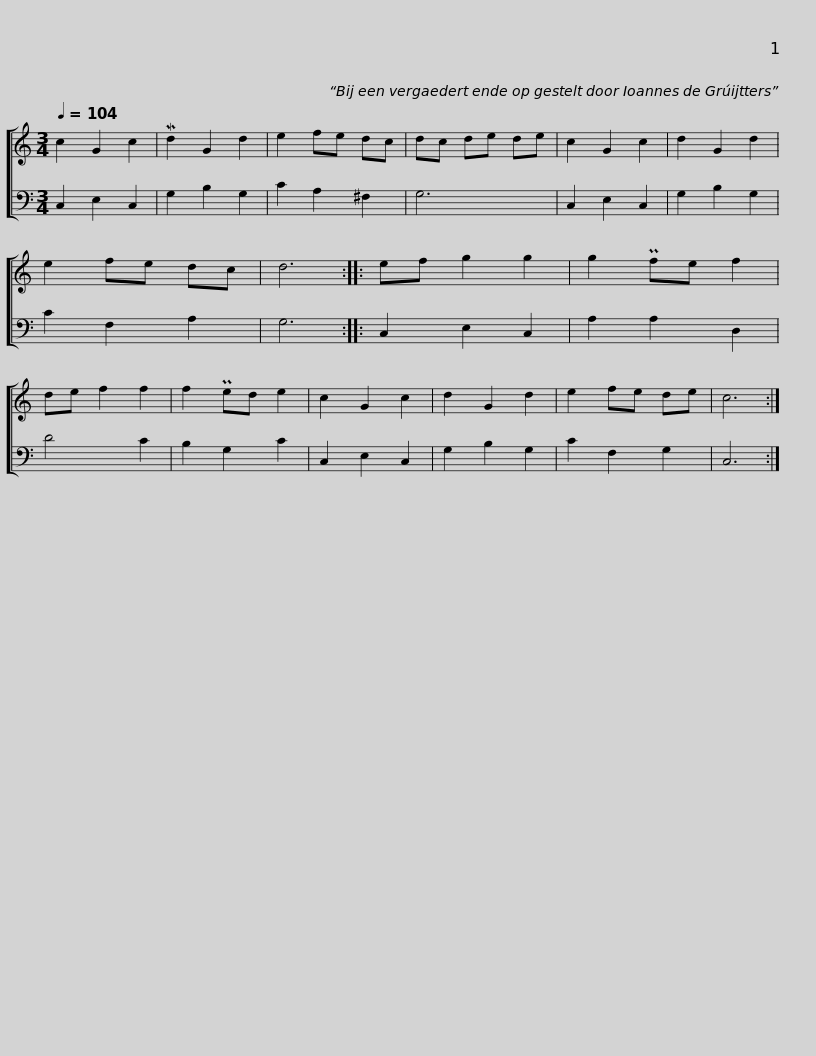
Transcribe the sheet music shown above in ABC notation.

X:1
%%score [ 1 2 ]
L:1/8
Q:1/4=104
M:3/4
I:linebreak $
K:C
V:1 treble
V:2 bass
V:1
 c2 G2 c2 | Md2 G2 d2 | e2 fe dc | dc de de |$ c2 G2 c2 | %5
 d2 G2 d2 | e2 fe dc | d6 ::$ ef g2 g2 | g2 Pfe f2 | %10
 de f2 f2 | f2 Ped e2 |$ c2 G2 c2 | d2 G2 d2 | e2 fe de | %15
 c6 :| %16
V:2
 C,2 E,2 C,2 | G,2 B,2 G,2 | C2 A,2 ^F,2 | G,6 |$ C,2 E,2 C,2 | %5
 G,2 B,2 G,2 | C2 F,2 A,2 | G,6 ::$ C,2 E,2 C,2 | A,2 A,2 D,2 | %10
 D4 C2 | B,2 G,2 C2 |$ C,2 E,2 C,2 | G,2 B,2 G,2 | C2 F,2 G,2 | %15
 C,6 :| %16
